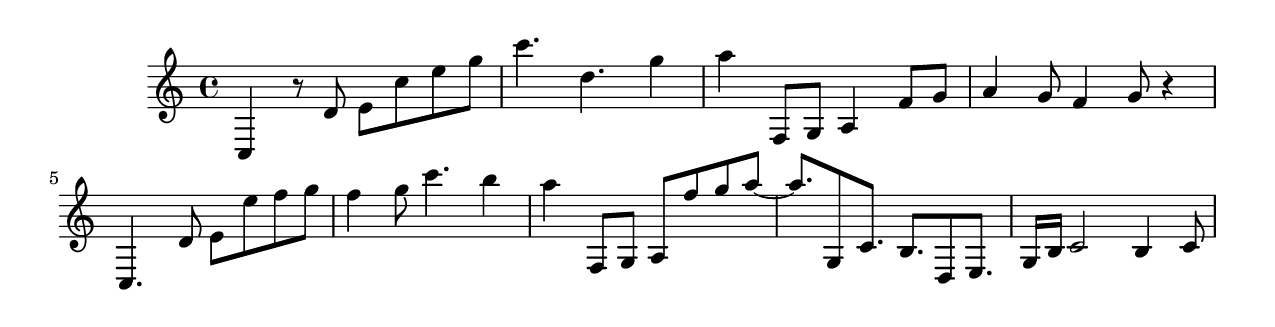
#(set-default-paper-size "letter")

<<

\new ChordNames {
    \set majorSevenSymbol = \markup { maj7 } 
    \set additionalPitchPrefix = #"add"
    \chordmode {
        s16*144
    }
}

\new Staff { 
    {
        \clef treble
        \key c \major
        \time 4/4
        
        c4 r8 d'8 e'8 c''8 e''8 g''8 | c'''4. d''4. g''4 | a''4 f8 g8 a4 f'8 g'8 | a'4 g'8 f'4 g'8 r4 | c4. d'8 e'8 e''8 f''8 g''8 | f''4 g''8 c'''4. b''4 | a''4 f8 g8 a8 f''8 g''8 a''8~ | a''8. g8 c'8. b8. d8 e8. | g16 b16 c'2 b4 c'8
    }
}

>>

\version "2.18.2"